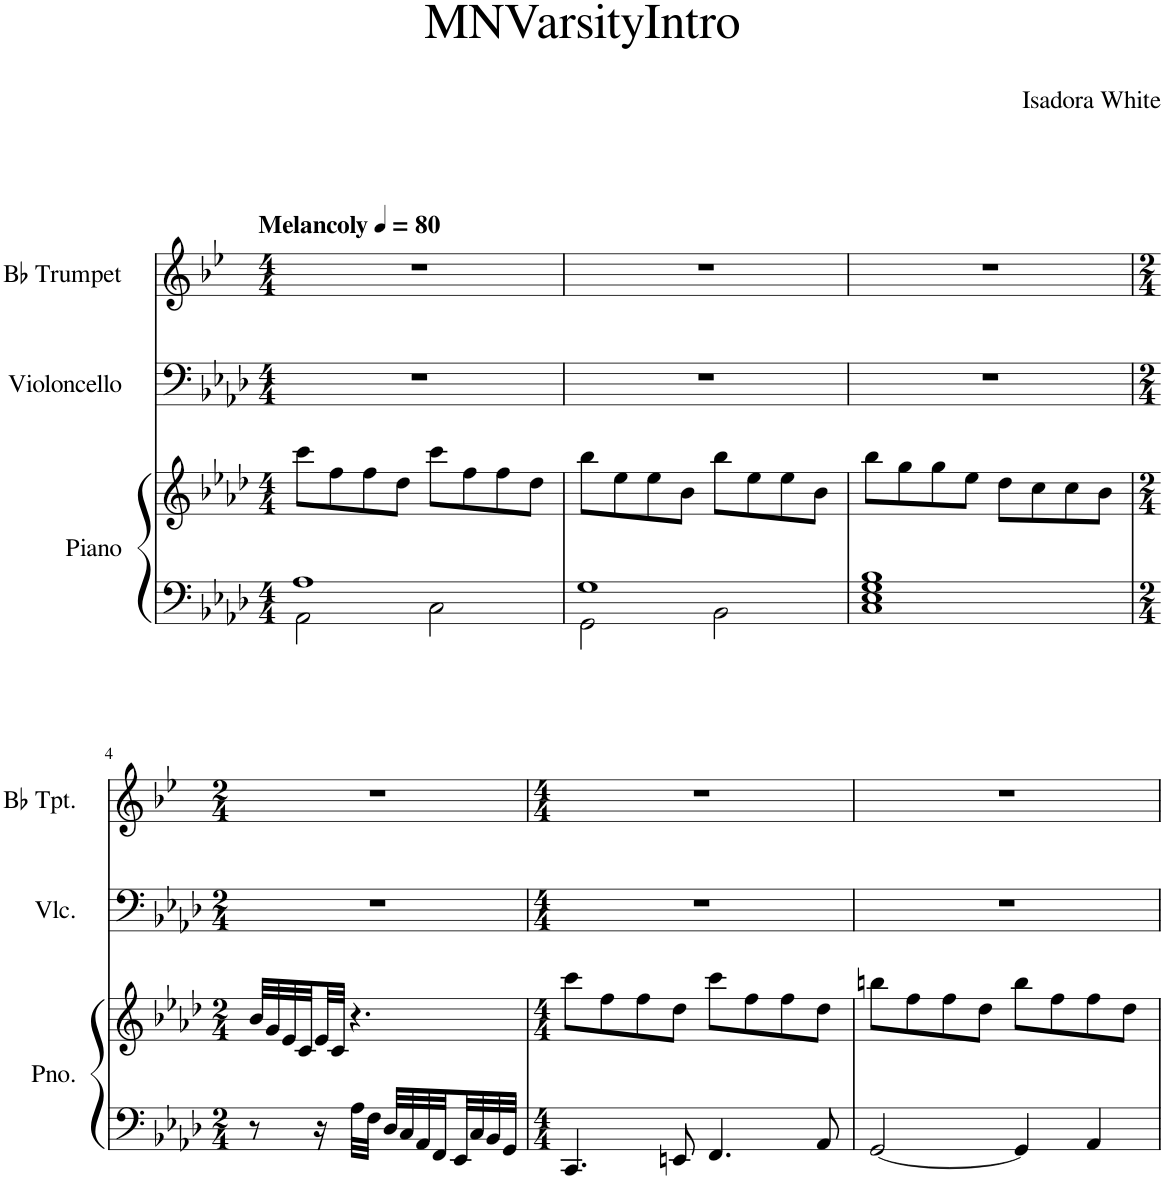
**kern	**kern	**kern	**kern
*part3	*part3	*part2	*part1
*staff4	*staff3	*staff2	*staff1
*I"Piano	*	*I"Violoncello	*I"Bb Trumpet
*I'Pno.	*	*I'Vlc.	*I'Bb Tpt.
*clefF4	*clefG2	*clefF4	*clefG2
*	*	*	*Trd1c2
*k[b-e-a-d-]	*k[b-e-a-d-]	*k[b-e-a-d-]	*k[b-e-]
*M4/4	*M4/4	*M4/4	*M4/4
*MM80	*MM80	*MM80	*MM80
=1	=1	=1	=1
*^	*	*	*
!	!	!	!	!LO:TX:a:B:t=Melancoly
1A-	2AA-\	8ccc\L	1r	1r
.	.	8ff\	.	.
.	.	8ff\	.	.
.	.	8dd-\J	.	.
.	2C\	8ccc\L	.	.
.	.	8ff\	.	.
.	.	8ff\	.	.
.	.	8dd-\J	.	.
=2	=2	=2	=2	=2
1G	2GG\	8bb-\L	1r	1r
.	.	8ee-\	.	.
.	.	8ee-\	.	.
.	.	8b-\J	.	.
.	2BB-\	8bb-\L	.	.
.	.	8ee-\	.	.
.	.	8ee-\	.	.
.	.	8b-\J	.	.
=3	=3	=3	=3	=3
1G 1B-	1C 1E-	8bb-\L	1r	1r
.	.	8gg\	.	.
.	.	8gg\	.	.
.	.	8ee-\J	.	.
.	.	8dd-\L	.	.
.	.	8cc\	.	.
.	.	8cc\	.	.
.	.	8b-\J	.	.
*v	*v	*	*	*
!!LO:LB:g=z
=4	=4	=4	=4
*M2/4	*M2/4	*M2/4	*M2/4
8r	32b-/LLL	2r	2r
.	32g/	.	.
.	32e-/	.	.
.	32c/	.	.
16r	32e-/	.	.
.	32c/JJJ	.	.
!	!LO:N:vis=4.	!	!
32A-\LLL	16%5r	.	.
32F\JJJ	.	.	.
32D-/LLL	.	.	.
32C/	.	.	.
32AA-/	.	.	.
32FF/	.	.	.
32EE-/	.	.	.
32C/	.	.	.
32BB-/	.	.	.
32GG/JJJ	.	.	.
=5	=5	=5	=5
*M4/4	*M4/4	*M4/4	*M4/4
4.CC/	8ccc\L	1r	1r
.	8ff\	.	.
.	8ff\	.	.
8EEn/	8dd-\J	.	.
4.FF/	8ccc\L	.	.
.	8ff\	.	.
.	8ff\	.	.
8AA-/	8dd-\J	.	.
=6	=6	=6	=6
[2GG/	8bbn\L	1r	1r
.	8ff\	.	.
.	8ff\	.	.
.	8dd-\J	.	.
4GG/]	8bb\L	.	.
.	8ff\	.	.
4AA-/	8ff\	.	.
.	8dd-\J	.	.
=	=	=	=
*-	*-	*-	*-
